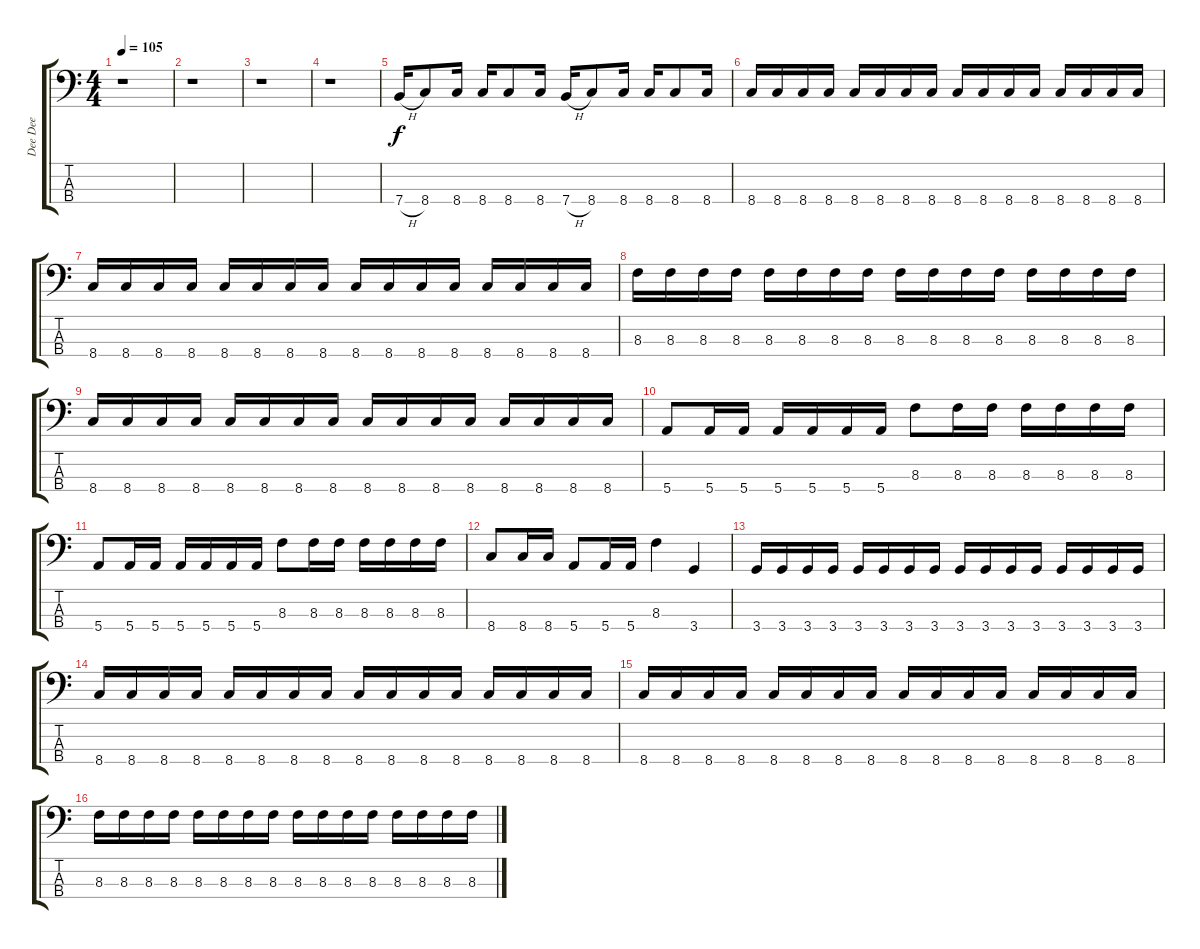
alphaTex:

\track ("Dee Dee" "Dee Dee") {instrument electricbasspick}
\staff {score tabs}
\tuning (G2 D2 A1 E1) {hide}
\ts (4 4)
\tempo 105
\clef f4
\ks c
r.1{dy f instrument electricbasspick} |
r.1 |
r.1 |
r.1 |
7.4{h}.16 8.4.8 8.4.16 8.4.16 8.4.8 8.4.16 7.4{h}.16 8.4.8 8.4.16 8.4.16 8.4.8 8.4.16 |
8.4.16 8.4.16 8.4.16 8.4.16 8.4.16 8.4.16 8.4.16 8.4.16 8.4.16 8.4.16 8.4.16 8.4.16 8.4.16 8.4.16 8.4.16 8.4.16 |
8.4.16 8.4.16 8.4.16 8.4.16 8.4.16 8.4.16 8.4.16 8.4.16 8.4.16 8.4.16 8.4.16 8.4.16 8.4.16 8.4.16 8.4.16 8.4.16 |
8.3.16 8.3.16 8.3.16 8.3.16 8.3.16 8.3.16 8.3.16 8.3.16 8.3.16 8.3.16 8.3.16 8.3.16 8.3.16 8.3.16 8.3.16 8.3.16 |
8.4.16 8.4.16 8.4.16 8.4.16 8.4.16 8.4.16 8.4.16 8.4.16 8.4.16 8.4.16 8.4.16 8.4.16 8.4.16 8.4.16 8.4.16 8.4.16 |
5.4.8 5.4.16 5.4.16 5.4.16 5.4.16 5.4.16 5.4.16 8.3.8 8.3.16 8.3.16 8.3.16 8.3.16 8.3.16 8.3.16 |
5.4.8 5.4.16 5.4.16 5.4.16 5.4.16 5.4.16 5.4.16 8.3.8 8.3.16 8.3.16 8.3.16 8.3.16 8.3.16 8.3.16 |
8.4.8 8.4.16 8.4.16 5.4.8 5.4.16 5.4.16 8.3.4 3.4.4 |
3.4.16 3.4.16 3.4.16 3.4.16 3.4.16 3.4.16 3.4.16 3.4.16 3.4.16 3.4.16 3.4.16 3.4.16 3.4.16 3.4.16 3.4.16 3.4.16 |
8.4.16 8.4.16 8.4.16 8.4.16 8.4.16 8.4.16 8.4.16 8.4.16 8.4.16 8.4.16 8.4.16 8.4.16 8.4.16 8.4.16 8.4.16 8.4.16 |
8.4.16 8.4.16 8.4.16 8.4.16 8.4.16 8.4.16 8.4.16 8.4.16 8.4.16 8.4.16 8.4.16 8.4.16 8.4.16 8.4.16 8.4.16 8.4.16 |
8.3.16 8.3.16 8.3.16 8.3.16 8.3.16 8.3.16 8.3.16 8.3.16 8.3.16 8.3.16 8.3.16 8.3.16 8.3.16 8.3.16 8.3.16 8.3.16
